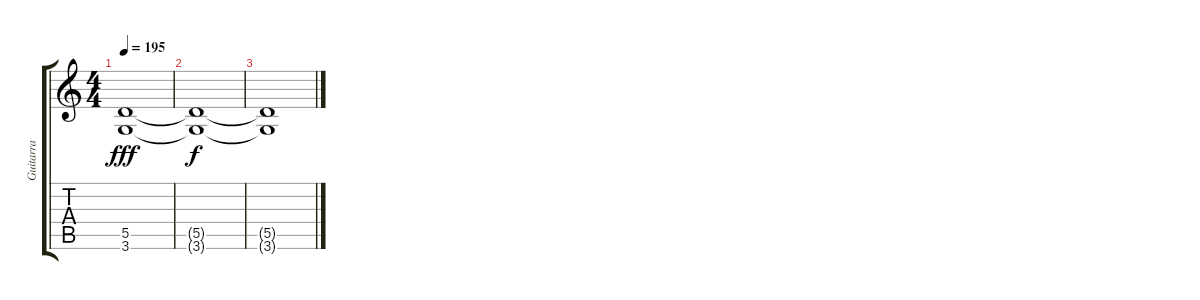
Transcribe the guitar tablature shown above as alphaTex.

\track ("Guitarra" "Guitarra") {instrument overdrivenguitar}
\staff {score tabs}
\tuning (E4 B3 G3 D3 A2 E2) {hide}
\ts (4 4)
\tempo 195
\clef g2
\ks c
(5.5 3.6).1{dy fff} |
(5.5{t} 3.6{t}).1{dy f volume 0} |
(5.5{t} 3.6{t}).1
